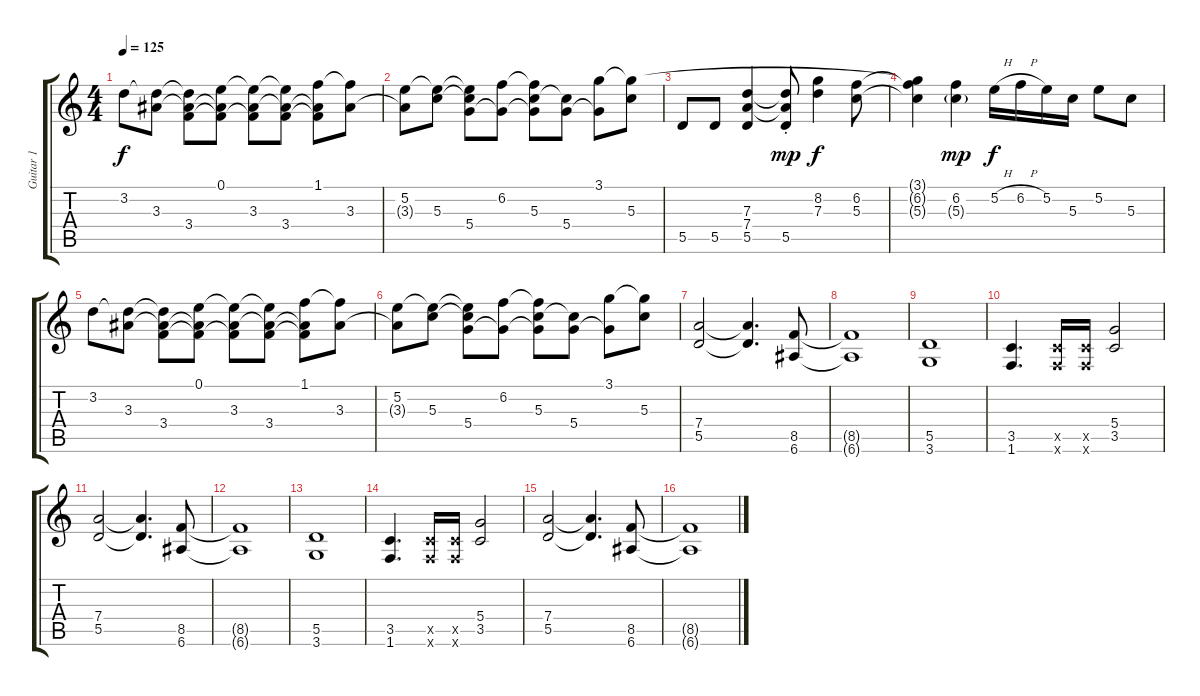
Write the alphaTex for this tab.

\track ("Guitar 1" "Guitar 1") {instrument distortionguitar}
\staff {score tabs}
\tuning (E4 B3 G3 D3 A2 E2) {hide}
\ts (4 4)
\tempo 125
\clef g2
\ks c
3.2.8{dy f} (3.2{t} 3.3).8 (3.2{t} 3.3{t} 3.4).8 (0.1 3.3{t} 3.4{t}).8 (0.1{t} 3.3 3.4{t}).8 (0.1{t} 3.3{t} 3.4).8 (1.1 3.3{t} 3.4{t}).8 (1.1{t} 3.3).8 |
(5.2 3.3{t}).8 (5.2{t} 5.3).8 (5.2{t} 5.3{t} 5.4).8 (6.2 5.4{t}).8 (6.2{t} 5.3 5.4{t}).8 (5.3{t} 5.4).8 (3.1 5.4{t}).8 (3.1{t} 5.3).8 |
5.5.8 5.5.8 (7.3 7.4 5.5).4 (7.3{t} 7.4{t} 5.5{st}).8{dy mp} (8.2 7.3).4{dy f} (6.2 5.3).8 |
(3.1{t} 6.2{t} 5.3{t}).4 (6.2 5.3{g}).4{dy mp} 5.2{h}.16{dy f} 6.2{h}.16 5.2.16 5.3.16 5.2.8 5.3.8 |
3.2.8 (3.2{t} 3.3).8 (3.2{t} 3.3{t} 3.4).8 (0.1 3.3{t} 3.4{t}).8 (0.1{t} 3.3 3.4{t}).8 (0.1{t} 3.3{t} 3.4).8 (1.1 3.3{t} 3.4{t}).8 (1.1{t} 3.3).8 |
(5.2 3.3{t}).8 (5.2{t} 5.3).8 (5.2{t} 5.3{t} 5.4).8 (6.2 5.4{t}).8 (6.2{t} 5.3 5.4{t}).8 (5.3{t} 5.4).8 (3.1 5.4{t}).8 (3.1{t} 5.3).8 |
(7.4 5.5).2 (7.4{t} 5.5{t}).4{d} (8.5 6.6).8 |
(8.5{t} 6.6{t}).1 |
(5.5 3.6).1 |
(3.5 1.6).4{d} (3.5{x} 1.6{x}).16 (3.5{x} 1.6{x}).16 (5.4 3.5).2 |
(7.4 5.5).2 (7.4{t} 5.5{t}).4{d} (8.5 6.6).8 |
(8.5{t} 6.6{t}).1 |
(5.5 3.6).1 |
(3.5 1.6).4{d} (3.5{x} 1.6{x}).16 (3.5{x} 1.6{x}).16 (5.4 3.5).2 |
(7.4 5.5).2 (7.4{t} 5.5{t}).4{d} (8.5 6.6).8 |
(8.5{t} 6.6{t}).1
